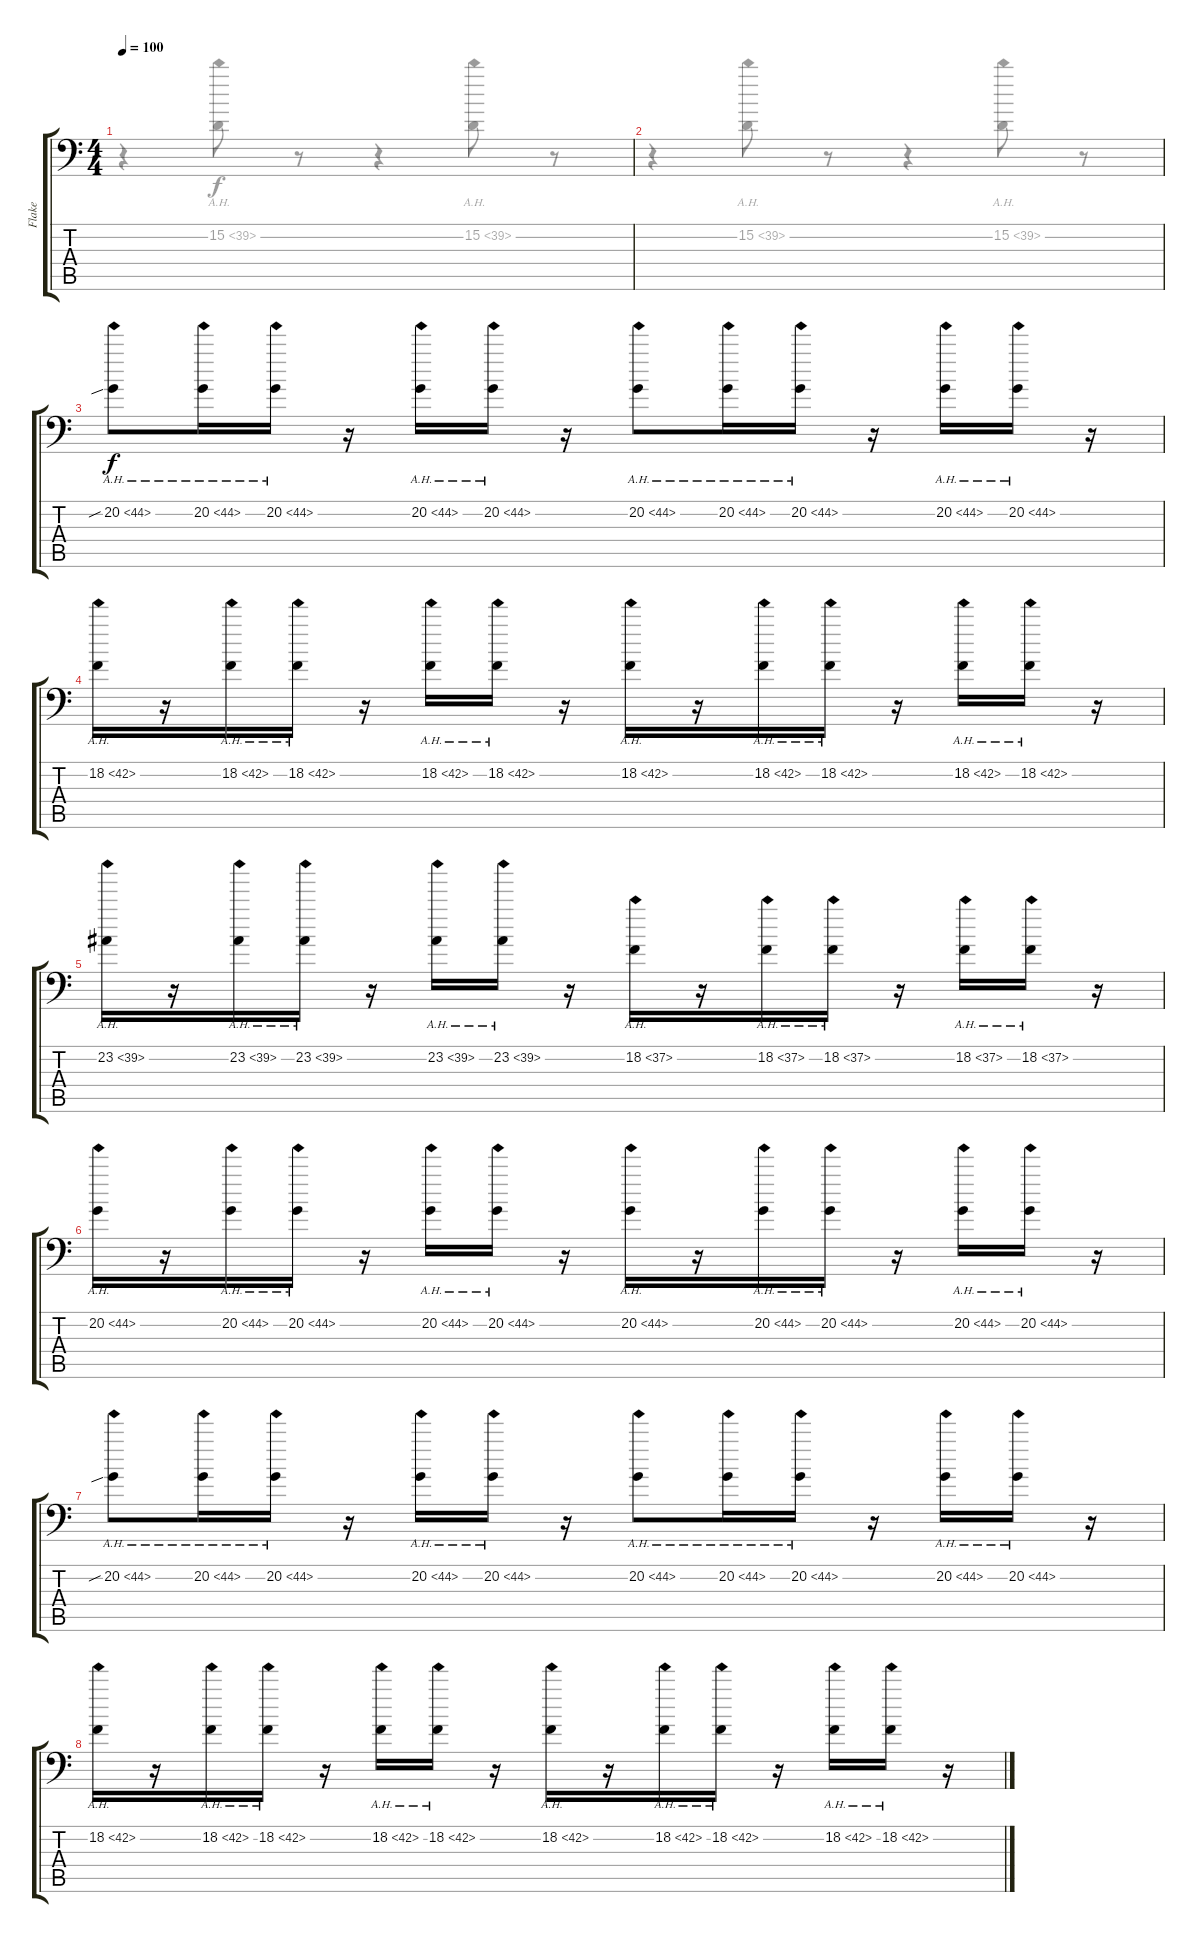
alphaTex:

\track ("Flake" "Flake") {instrument lead2sawtooth}
\staff {score tabs}
\tuning (E3 B2 G2 D2 A1 E1) {hide}
\voice
\ts (4 4)
\tempo 100
\clef f4
\ks c
|
|
20.2{ah 24 sib}.8 20.2{ah 24}.16 20.2{ah 24}.16 r.16 20.2{ah 24}.16 20.2{ah 24}.16 r.16 20.2{ah 24}.8 20.2{ah 24}.16 20.2{ah 24}.16 r.16 20.2{ah 24}.16 20.2{ah 24}.16 r.16 |
18.2{ah 24}.16 r.16 18.2{ah 24}.16 18.2{ah 24}.16 r.16 18.2{ah 24}.16 18.2{ah 24}.16 r.16 18.2{ah 24}.16 r.16 18.2{ah 24}.16 18.2{ah 24}.16 r.16 18.2{ah 24}.16 18.2{ah 24}.16 r.16 |
23.2{ah 16}.16 r.16 23.2{ah 16}.16 23.2{ah 16}.16 r.16 23.2{ah 16}.16 23.2{ah 16}.16 r.16 18.2{ah 19}.16 r.16 18.2{ah 19}.16 18.2{ah 19}.16 r.16 18.2{ah 19}.16 18.2{ah 19}.16 r.16 |
20.2{ah 24}.16 r.16 20.2{ah 24}.16 20.2{ah 24}.16 r.16 20.2{ah 24}.16 20.2{ah 24}.16 r.16 20.2{ah 24}.16 r.16 20.2{ah 24}.16 20.2{ah 24}.16 r.16 20.2{ah 24}.16 20.2{ah 24}.16 r.16 |
20.2{ah 24 sib}.8 20.2{ah 24}.16 20.2{ah 24}.16 r.16 20.2{ah 24}.16 20.2{ah 24}.16 r.16 20.2{ah 24}.8 20.2{ah 24}.16 20.2{ah 24}.16 r.16 20.2{ah 24}.16 20.2{ah 24}.16 r.16 |
18.2{ah 24}.16 r.16 18.2{ah 24}.16 18.2{ah 24}.16 r.16 18.2{ah 24}.16 18.2{ah 24}.16 r.16 18.2{ah 24}.16 r.16 18.2{ah 24}.16 18.2{ah 24}.16 r.16 18.2{ah 24}.16 18.2{ah 24}.16 r.16
\voice
\clef f4
\ottava regular
\simile none
\ks c
r.4{dy f} 15.2{ah 24}.8 r.8 r.4 15.2{ah 24}.8 r.8 |
r.4 15.2{ah 24}.8 r.8 r.4 15.2{ah 24}.8 r.8 |
|
|
|
|
|
